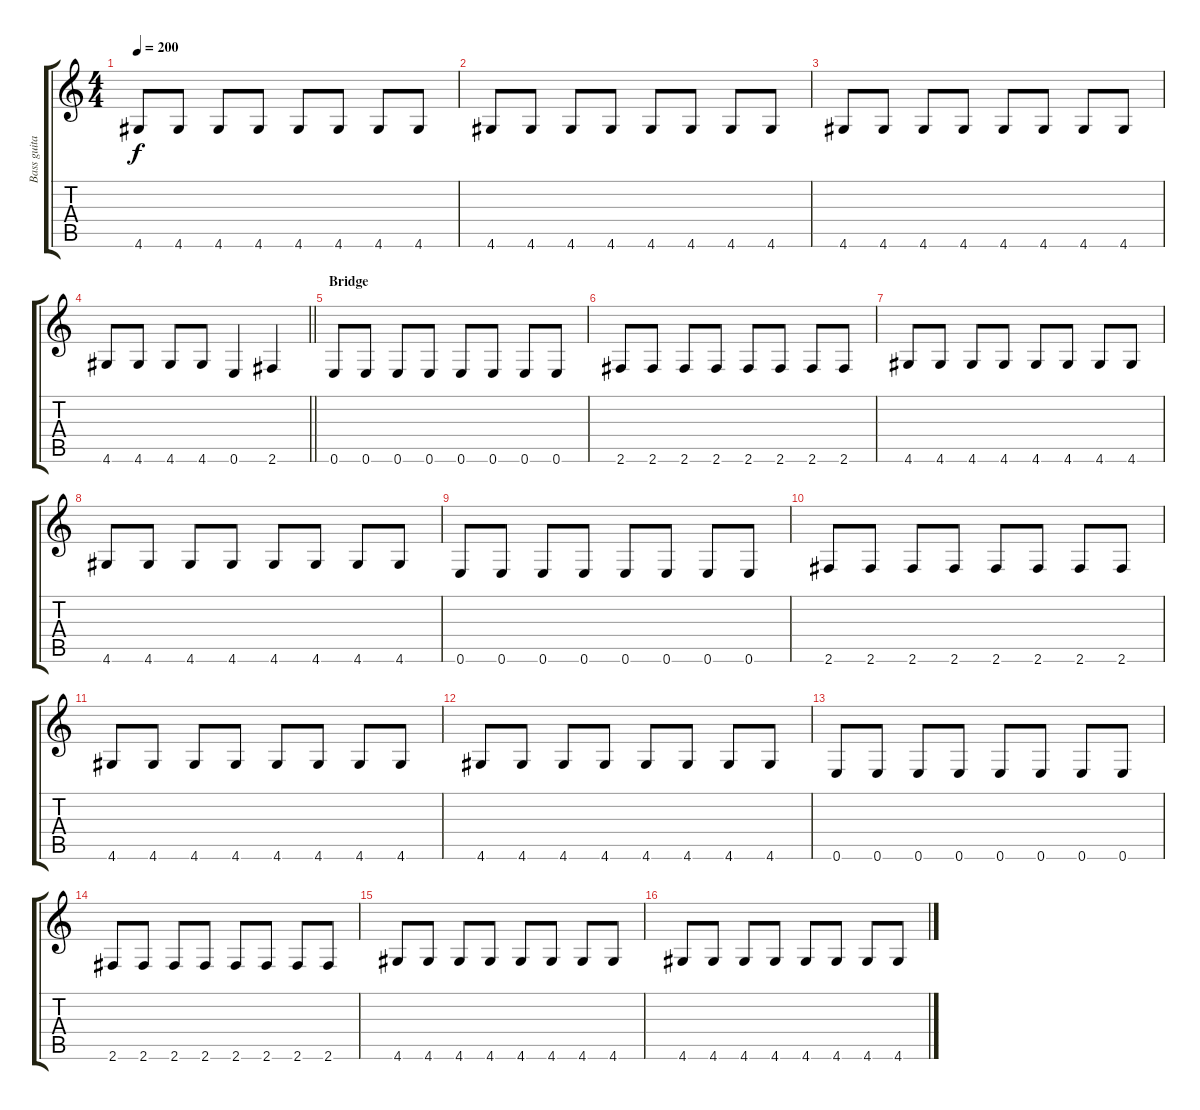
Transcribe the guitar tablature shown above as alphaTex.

\track ("Bass guitar" "Bass guita") {instrument electricbasspick}
\staff {score tabs}
\tuning (E4 B3 G3 D3 A2 E2) {hide}
\ts (4 4)
\tempo 200
\clef g2
\ks c
4.6.8{dy f} 4.6.8 4.6.8 4.6.8 4.6.8 4.6.8 4.6.8 4.6.8 |
4.6.8 4.6.8 4.6.8 4.6.8 4.6.8 4.6.8 4.6.8 4.6.8 |
4.6.8 4.6.8 4.6.8 4.6.8 4.6.8 4.6.8 4.6.8 4.6.8 |
\barLineRight lightlight
4.6.8 4.6.8 4.6.8 4.6.8 0.6.4 2.6.4 |
\section ("" "Bridge")
0.6.8 0.6.8 0.6.8 0.6.8 0.6.8 0.6.8 0.6.8 0.6.8 |
2.6.8 2.6.8 2.6.8 2.6.8 2.6.8 2.6.8 2.6.8 2.6.8 |
4.6.8 4.6.8 4.6.8 4.6.8 4.6.8 4.6.8 4.6.8 4.6.8 |
4.6.8 4.6.8 4.6.8 4.6.8 4.6.8 4.6.8 4.6.8 4.6.8 |
0.6.8 0.6.8 0.6.8 0.6.8 0.6.8 0.6.8 0.6.8 0.6.8 |
2.6.8 2.6.8 2.6.8 2.6.8 2.6.8 2.6.8 2.6.8 2.6.8 |
4.6.8 4.6.8 4.6.8 4.6.8 4.6.8 4.6.8 4.6.8 4.6.8 |
4.6.8 4.6.8 4.6.8 4.6.8 4.6.8 4.6.8 4.6.8 4.6.8 |
0.6.8 0.6.8 0.6.8 0.6.8 0.6.8 0.6.8 0.6.8 0.6.8 |
2.6.8 2.6.8 2.6.8 2.6.8 2.6.8 2.6.8 2.6.8 2.6.8 |
4.6.8 4.6.8 4.6.8 4.6.8 4.6.8 4.6.8 4.6.8 4.6.8 |
4.6.8 4.6.8 4.6.8 4.6.8 4.6.8 4.6.8 4.6.8 4.6.8
